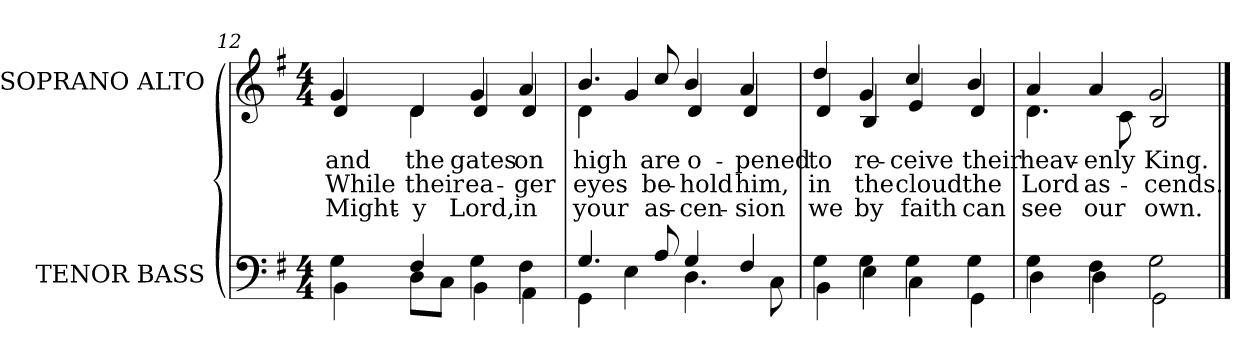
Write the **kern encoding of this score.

**kern	**kern	**text	**text	**text
*part2	*part1	*part1	*part1	*part1
*staff2	*staff1	*staff1	*staff1	*staff1
*I"TENOR BASS	*I"SOPRANO ALTO	*	*	*
*I'T. B.	*I'S. A.	*	*	*
!!LO:LB:g=z
*clefF4	*clefG2	*	*	*
*k[f#]	*k[f#]	*	*	*
*G:	*G:	*	*	*
*M4/4	*M4/4	*	*	*
=12	=12	=12	=12	=12
*^	*	*	*	*
!	!	!	!LO:LY:b:color=#000000	!LO:LY:b:color=#000000	!LO:LY:b:color=#000000
*	*	*^	*	*	*
4Gi\	4BBi\	4gi/	4di/	and	While	Might-
!	!	!	!	!LO:LY:b:color=#000000	!LO:LY:b:color=#000000	!LO:LY:b:color=#000000
4F#i/	8Di\L	4di/	4di\	the	their	-y
.	8Ci\J	.	.	.	.	.
!	!	!	!	!LO:LY:b:color=#000000	!LO:LY:b:color=#000000	!LO:LY:b:color=#000000
4Gi\	4BBi\	4gi/	4di/	gates	ea-	Lord,
!	!	!	!	!LO:LY:b:color=#000000	!LO:LY:b:color=#000000	!LO:LY:b:color=#000000
4F#i\	4AAi\	4ai/	4di/	on	-ger	in
=13	=13	=13	=13	=13	=13	=13
!	!	!	!	!LO:LY:b:color=#000000	!LO:LY:b:color=#000000	!LO:LY:b:color=#000000
4.Gi/	4GGi\	4.bi/	4di\	high	eyes	your
.	4Ei\	.	4gi/	.	.	.
!	!	!	!	!LO:LY:b:color=#000000	!LO:LY:b:color=#000000	!LO:LY:b:color=#000000
8Ai/	.	8cci/	.	are	be-	as-
!	!	!	!	!LO:LY:b:color=#000000	!LO:LY:b:color=#000000	!LO:LY:b:color=#000000
4Gi/	4.Di\	4bi/	4di/	o-	-hold	-cen-
!	!	!	!	!LO:LY:b:color=#000000	!LO:LY:b:color=#000000	!LO:LY:b:color=#000000
4F#i/	.	4ai/	4di/	-pened	him,	-sion
.	8Ci\	.	.	.	.	.
=14	=14	=14	=14	=14	=14	=14
!	!	!	!	!LO:LY:b:color=#000000	!LO:LY:b:color=#000000	!LO:LY:b:color=#000000
4Gi\	4BBi\	4ddi/	4di/	to	in	we
!	!	!	!	!LO:LY:b:color=#000000	!LO:LY:b:color=#000000	!LO:LY:b:color=#000000
4Gi\	4Ei\	4gi/	4Bi/	re-	the	by
!	!	!	!	!LO:LY:b:color=#000000	!LO:LY:b:color=#000000	!LO:LY:b:color=#000000
4Gi\	4Ci\	4cci/	4ei/	-ceive	cloud	faith
!	!	!	!	!LO:LY:b:color=#000000	!LO:LY:b:color=#000000	!LO:LY:b:color=#000000
4Gi\	4GGi\	4bi/	4di/	their	the	can
=15	=15	=15	=15	=15	=15	=15
!	!	!	!	!LO:LY:b:color=#000000	!LO:LY:b:color=#000000	!LO:LY:b:color=#000000
4Gi\	4Di\	4ai/	4.di\	heav-	Lord	see
!	!	!	!	!LO:LY:b:color=#000000	!LO:LY:b:color=#000000	!LO:LY:b:color=#000000
4F#i\	4Di\	4ai/	.	-enly	as-	our
.	.	.	8ci\	.	.	.
!	!	!	!	!LO:LY:b:color=#000000	!LO:LY:b:color=#000000	!LO:LY:b:color=#000000
2Gi\	2GGi\	2gi/	2Bi/	King.	-cends.	own.
*v	*v	*	*	*	*	*
*	*v	*v	*	*	*
==	==	==	==	==
*-	*-	*-	*-	*-
